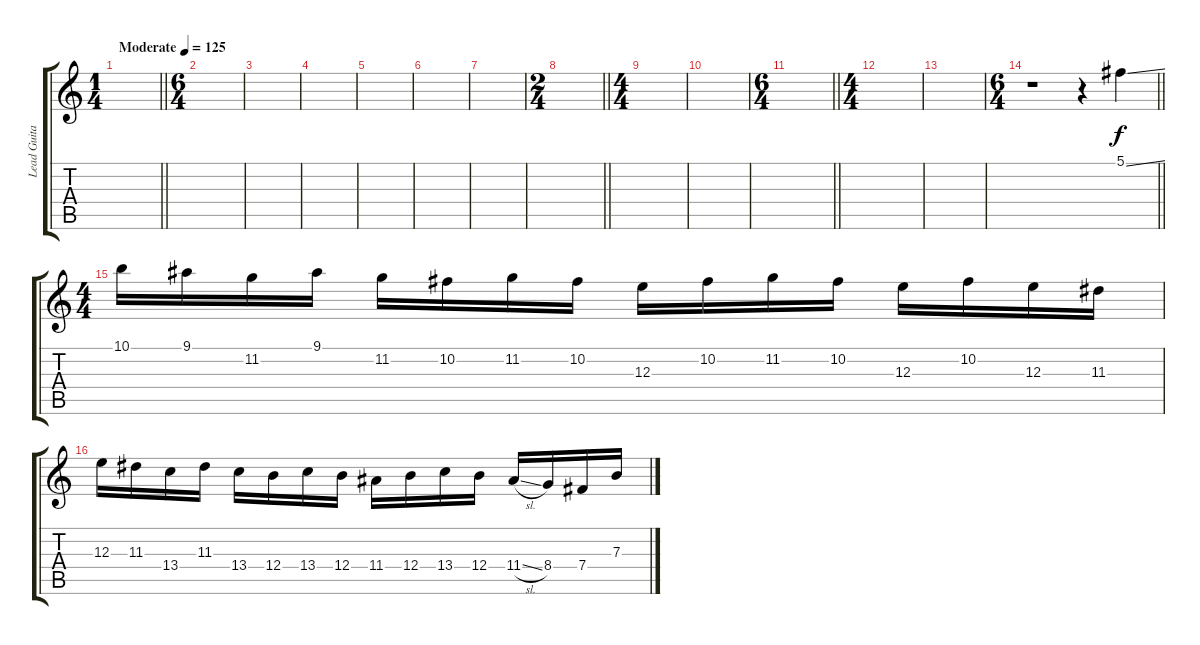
\track ("Lead Guitar" "Lead Guita") {instrument distortionguitar}
\staff {score tabs}
\tuning (Db4 Ab3 E3 B2 Gb2 B1) {hide}
\ts (1 4)
\tempo (125 "Moderate")
\clef g2
\barLineRight lightlight
\ks c
|
\ts (6 4)
|
|
|
|
|
|
\ts (2 4)
\barLineRight lightlight
|
\ts (4 4)
\section ("" "")
|
|
\ts (6 4)
\barLineRight lightlight
|
\ts (4 4)
|
|
\ts (6 4)
\barLineRight lightlight
r.1 r.4 5.1{ss}.4 |
\ts (4 4)
10.1.16 9.1.16 11.2.16 9.1.16 11.2.16 10.2.16 11.2.16 10.2.16 12.3.16 10.2.16 11.2.16 10.2.16 12.3.16 10.2.16 12.3.16 11.3.16 |
12.3.16 11.3.16 13.4.16 11.3.16 13.4.16 12.4.16 13.4.16 12.4.16 11.4.16 12.4.16 13.4.16 12.4.16 11.4{sl}.16 8.4.16 7.4.16 7.3.16
